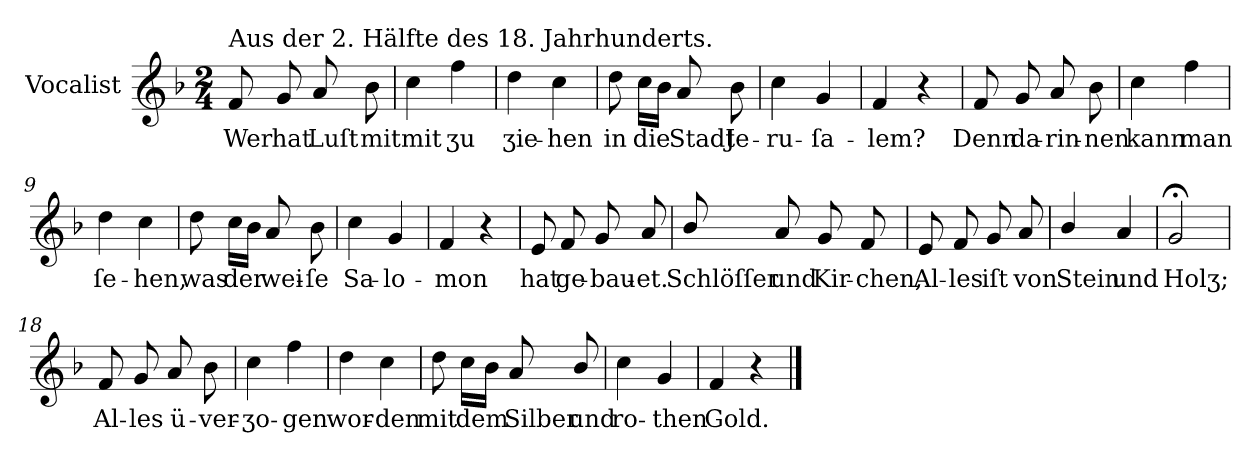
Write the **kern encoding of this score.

**kern	**text
*part1	*part1
*staff1	*staff1
*I"Vocalist	*
*k[b-]	*
*F:	*
*M2/4	*
=1	=1
!LO:TX:a:t=Aus der 2. Hälfte des 18. Jahrhunderts.	!
8f	Wer
8g	hat
8a	Luſt
8b-	mit
=2	=2
4cc	mit
4ff	ʒu
=3	=3
4dd	ʒie-
4cc	-hen
=4	=4
8dd	in
16ccLL	die
16b-JJ	.
8a	Stadt
8b-	Je-
=5	=5
4cc	-ru-
4g	-ſa-
=6	=6
4f	-lem?
4r	.
=7	=7
8f	Denn
8g	da-
8a	-rin-
8b-	-nen
=8	=8
4cc	kann
4ff	man
=9	=9
4dd	ſe-
4cc	-hen,
=10	=10
8dd	was
16ccLL	der
16b-JJ	.
8a	wei-
8b-	-ſe
=11	=11
4cc	Sa-
4g	-lo-
=12	=12
4f	-mon
4r	.
=13	=13
8e	hat
8f	ge-
8g	-bau-
8a	-et.
=14	=14
8b-/	Schlöſſer
8a	und
8g	Kir-
8f	-chen,
=15	=15
8e	Al-
8f	-les
8g	iſt
8a	von
=16	=16
4b-/	Stein
4a	und
=17	=17
2g;<	Holʒ;
=18	=18
8f	Al-
8g	-les
8a	ü-
8b-	-ver-
=19	=19
4cc	-ʒo-
4ff	-gen
=20	=20
4dd	wor-
4cc	-den
=21	=21
8dd	mit
16ccLL	dem
16b-JJ	.
8a	Silber
8b-/	und
=22	=22
4cc	ro-
4g	-then
=23	=23
4f	Gold.
4r	.
==	==
*-	*-
